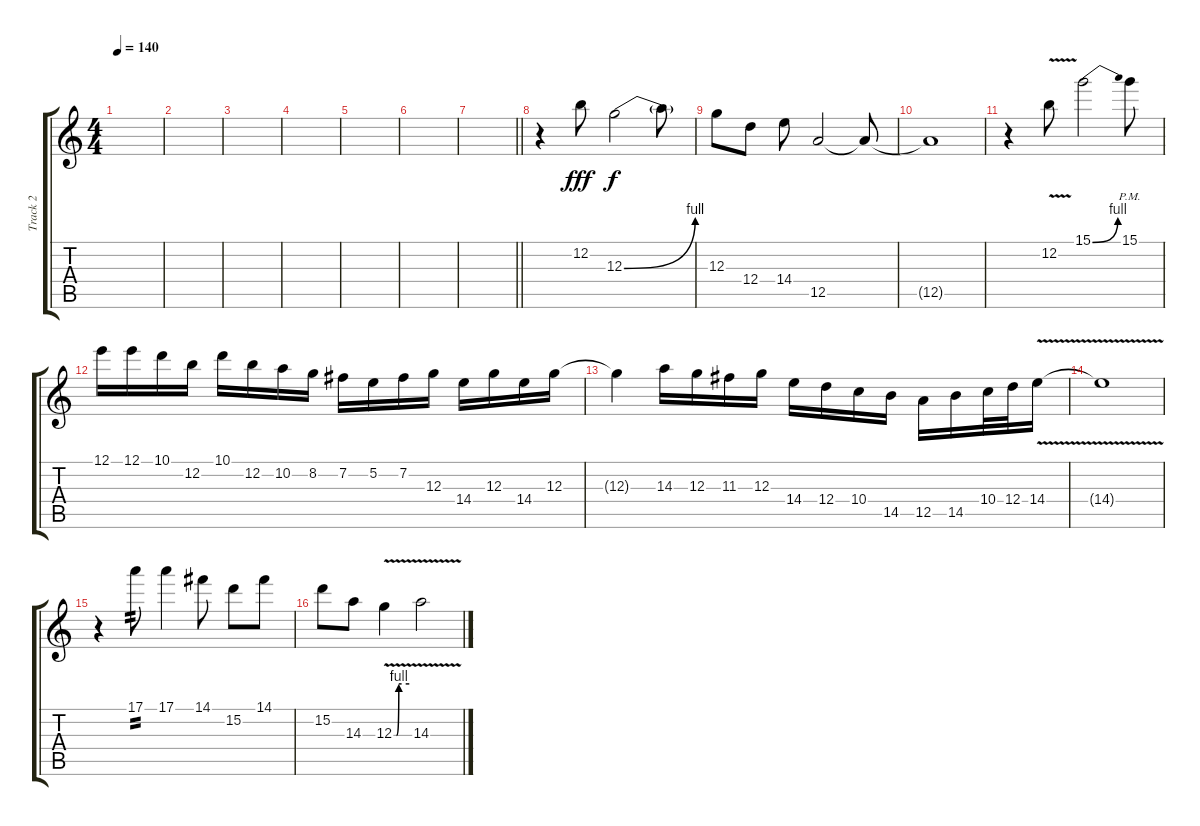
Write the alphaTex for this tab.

\track ("Track 2" "Track 2") {instrument overdrivenguitar}
\staff {score tabs}
\tuning (E4 B3 G3 D3 A2 E2) {hide}
\ts (4 4)
\tempo 140
\clef g2
\ks c
|
|
|
|
|
|
\barLineRight lightlight
|
r.4 12.2.8{dy fff} 12.3{be (bend 0 0 60 4)}.2{dy f} 12.3{t}.8 |
12.3.8 12.4.8 14.4.8 12.5.2 12.5{t}.8 |
12.5{t}.1 |
r.4 12.2{v}.8 15.1{be (bend 0 0 60 4)}.2 15.1{pm}.8 |
12.1.16 12.1.16 10.1.16 12.2.16 10.1.16 12.2.16 10.2.16 8.2.16 7.2.16 5.2.16 7.2.16 12.3.16 14.4.16 12.3.16 14.4.16 12.3.16 |
12.3{t}.4 14.3.16 12.3.16 11.3.16 12.3.16 14.4.16 12.4.16 10.4.16 14.5.16 12.5.16 14.5.16 10.4.32 12.4.32 14.4{v}.16 |
14.4{t}.1 |
r.4 17.1.8{tp 2} 17.1.4 14.1.8 15.2.8 14.1.8 |
15.2.8 14.3.8 12.3{be (custom 0 0 10 0 19 4 30 4 60 4) v}.4 14.3{v}.2
